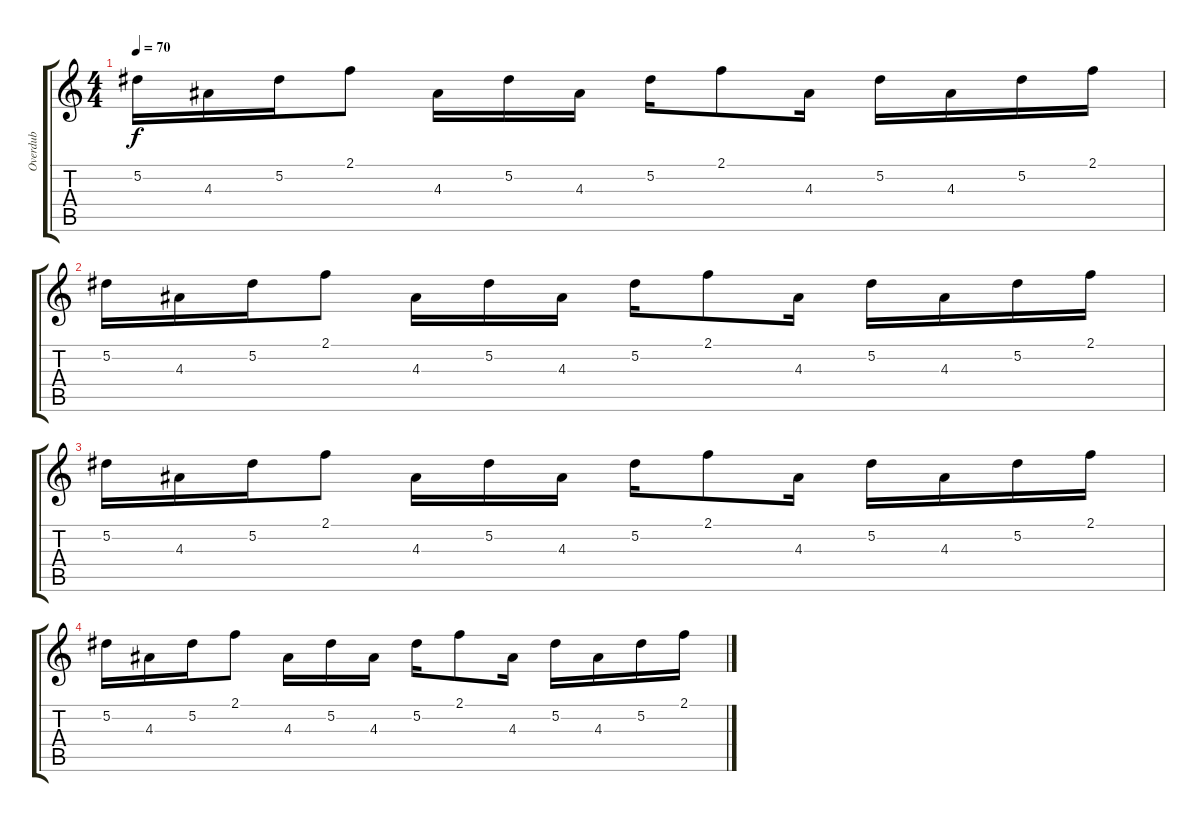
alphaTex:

\track ("Overdub" "Overdub") {instrument acousticguitarsteel}
\staff {score tabs}
\tuning (Eb4 Bb3 Gb3 Db3 Ab2 Eb2) {hide}
\ts (4 4)
\tempo 70
\clef g2
\ks c
5.2.16{dy f} 4.3.16 5.2.16 2.1.8 4.3.16 5.2.16 4.3.16 5.2.16 2.1.8 4.3.16 5.2.16 4.3.16 5.2.16 2.1.16 |
5.2.16 4.3.16 5.2.16 2.1.8 4.3.16 5.2.16 4.3.16 5.2.16 2.1.8 4.3.16 5.2.16 4.3.16 5.2.16 2.1.16 |
5.2.16 4.3.16 5.2.16 2.1.8 4.3.16 5.2.16 4.3.16 5.2.16 2.1.8 4.3.16 5.2.16 4.3.16 5.2.16 2.1.16 |
5.2.16 4.3.16 5.2.16 2.1.8 4.3.16 5.2.16 4.3.16 5.2.16 2.1.8 4.3.16 5.2.16 4.3.16 5.2.16 2.1.16
